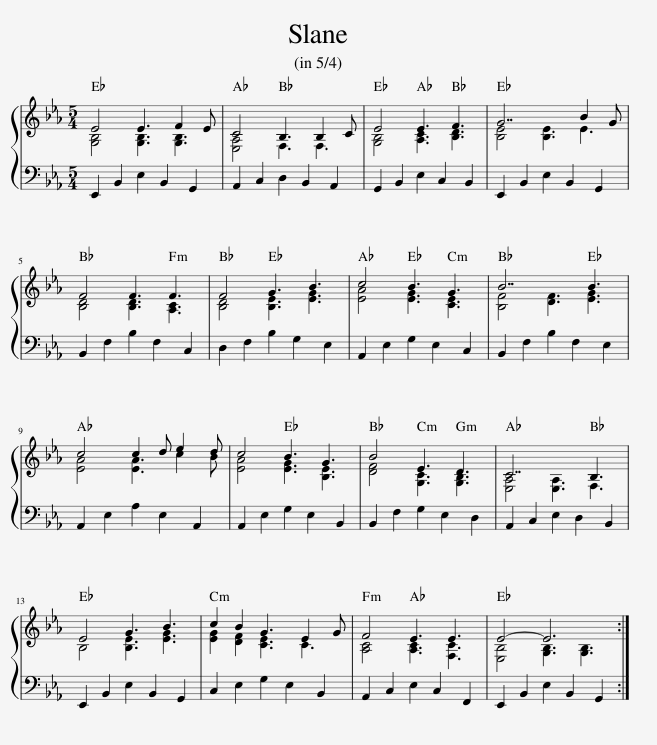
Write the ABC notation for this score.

X:1
%%score { ( 1 2 ) | 3 }
L:1/8
Q:1/4=200
M:5/4
I:linebreak $
K:Eb
V:1 treble
V:2 treble
V:3 bass
V:1
 E4 E3 F2 E | C4 B,3 B,2 C | E4 E3 F3 | G7 B2 G |$ F4 F3 F3 | %5
 F4 G3 B3 | c4 B3 G3 | B7 B3 |$ c4 c2 d e2 d | c4 B3 G3 | %10
 B4 E3 D3 | C7 B,3 |$ E4 G3 B3 | c2 B2 G3 E2 G | F4 E3 E3 | %15
 E4- E6 :| %16
V:2
 [G,B,]4 [G,B,]3 [G,B,]3 | [E,A,]4 F,3 F,3 | [G,B,]4 [A,C]3 [B,D]3 | [B,E]4 [B,E]3 E3 |$ [B,D]4 [B,D]3 [A,C]3 | %5
 [B,D]4 [B,E]3 [EG]3 | [EA]4 [EG]3 [CE]3 | [B,F]4 [DF]3 [EG]3 |$ [EA]4 [EA]3 c2 B | [EA]4 [EG]3 [B,E]3 | %10
 [DF]4 [G,C]3 [G,B,]3 | [E,A,]4 [E,A,]3 F,3 |$ B,4 [B,E]3 [EG]3 | [EG]2 [DF]2 [CE]3 C3 | [A,C]4 [A,C]3 [F,C]3 | %15
 [E,B,]4 [G,B,]3 [G,B,]3 :| %16
V:3
 E,,2 B,,2 E,2 B,,2 G,,2 | A,,2 C,2 D,2 B,,2 A,,2 | G,,2 B,,2 E,2 C,2 B,,2 | E,,2 B,,2 E,2 B,,2 G,,2 |$ B,,2 F,2 B,2 F,2 C,2 | %5
 D,2 F,2 B,2 G,2 E,2 | A,,2 E,2 G,2 E,2 C,2 | B,,2 F,2 B,2 F,2 E,2 |$ A,,2 E,2 A,2 E,2 A,,2 | A,,2 E,2 G,2 E,2 B,,2 | %10
 B,,2 F,2 G,2 E,2 D,2 | A,,2 C,2 E,2 D,2 B,,2 |$ E,,2 B,,2 E,2 B,,2 G,,2 | C,2 E,2 G,2 E,2 B,,2 | A,,2 C,2 E,2 C,2 F,,2 | %15
 E,,2 B,,2 E,2 B,,2 G,,2 :| %16
